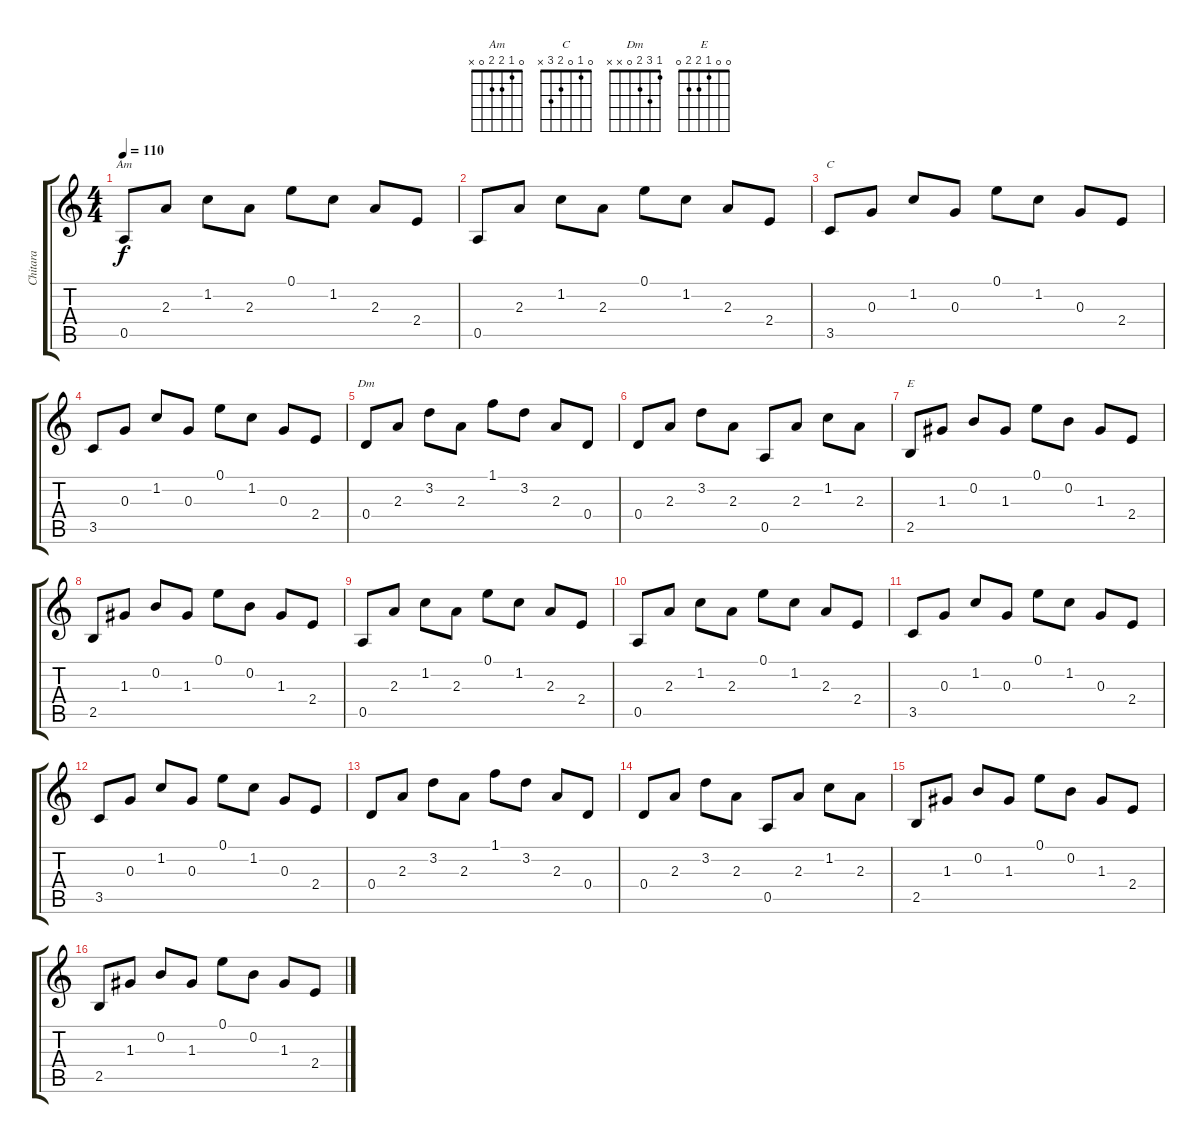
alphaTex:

\track ("Chitara" "Chitara") {instrument acousticguitarsteel}
\staff {score tabs}
\tuning (E4 B3 G3 D3 A2 E2) {hide}
\chord ("Am" 0 1 2 2 0 x)
\chord ("C" 0 1 0 2 3 x)
\chord ("Dm" 1 3 2 0 x x)
\chord ("E" 0 0 1 2 2 0)
\ts (4 4)
\tempo 110
\clef g2
\ks c
0.5.8{ch "Am" dy f} 2.3.8 1.2.8 2.3.8 0.1.8 1.2.8 2.3.8 2.4.8 |
0.5.8 2.3.8 1.2.8 2.3.8 0.1.8 1.2.8 2.3.8 2.4.8 |
3.5.8{ch "C"} 0.3.8 1.2.8 0.3.8 0.1.8 1.2.8 0.3.8 2.4.8 |
3.5.8 0.3.8 1.2.8 0.3.8 0.1.8 1.2.8 0.3.8 2.4.8 |
0.4.8{ch "Dm"} 2.3.8 3.2.8 2.3.8 1.1.8 3.2.8 2.3.8 0.4.8 |
0.4.8 2.3.8 3.2.8 2.3.8 0.5.8 2.3.8 1.2.8 2.3.8 |
2.5.8{ch "E"} 1.3.8 0.2.8 1.3.8 0.1.8 0.2.8 1.3.8 2.4.8 |
2.5.8 1.3.8 0.2.8 1.3.8 0.1.8 0.2.8 1.3.8 2.4.8 |
0.5.8 2.3.8 1.2.8 2.3.8 0.1.8 1.2.8 2.3.8 2.4.8 |
0.5.8 2.3.8 1.2.8 2.3.8 0.1.8 1.2.8 2.3.8 2.4.8 |
3.5.8 0.3.8 1.2.8 0.3.8 0.1.8 1.2.8 0.3.8 2.4.8 |
3.5.8 0.3.8 1.2.8 0.3.8 0.1.8 1.2.8 0.3.8 2.4.8 |
0.4.8 2.3.8 3.2.8 2.3.8 1.1.8 3.2.8 2.3.8 0.4.8 |
0.4.8 2.3.8 3.2.8 2.3.8 0.5.8 2.3.8 1.2.8 2.3.8 |
2.5.8 1.3.8 0.2.8 1.3.8 0.1.8 0.2.8 1.3.8 2.4.8 |
2.5.8 1.3.8 0.2.8 1.3.8 0.1.8 0.2.8 1.3.8 2.4.8
